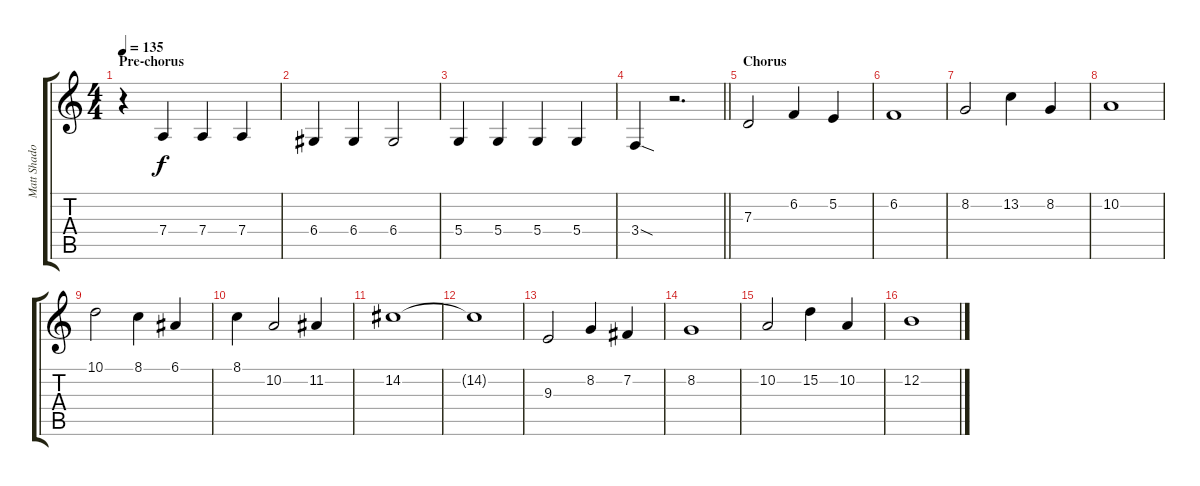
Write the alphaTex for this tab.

\track ("Matt Shadows" "Matt Shado") {instrument sopranosax}
\staff {score tabs}
\tuning (E4 B3 G3 D3 A2 D2) {hide}
\ts (4 4)
\section ("" "Pre-chorus")
\tempo 135
\clef g2
\ks c
r.4{dy f} 7.4.4 7.4.4 7.4.4 |
6.4.4 6.4.4 6.4.2 |
5.4.4 5.4.4 5.4.4 5.4.4 |
\barLineRight lightlight
3.4{sod}.4 r.2{d} |
\section ("" "Chorus")
7.3.2 6.2.4 5.2.4 |
6.2.1 |
8.2.2 13.2.4 8.2.4 |
10.2.1 |
10.1.2 8.1.4 6.1.4 |
8.1.4 10.2.2 11.2.4 |
14.2.1 |
14.2{t}.1 |
9.3.2 8.2.4 7.2.4 |
8.2.1 |
10.2.2 15.2.4 10.2.4 |
12.2.1
